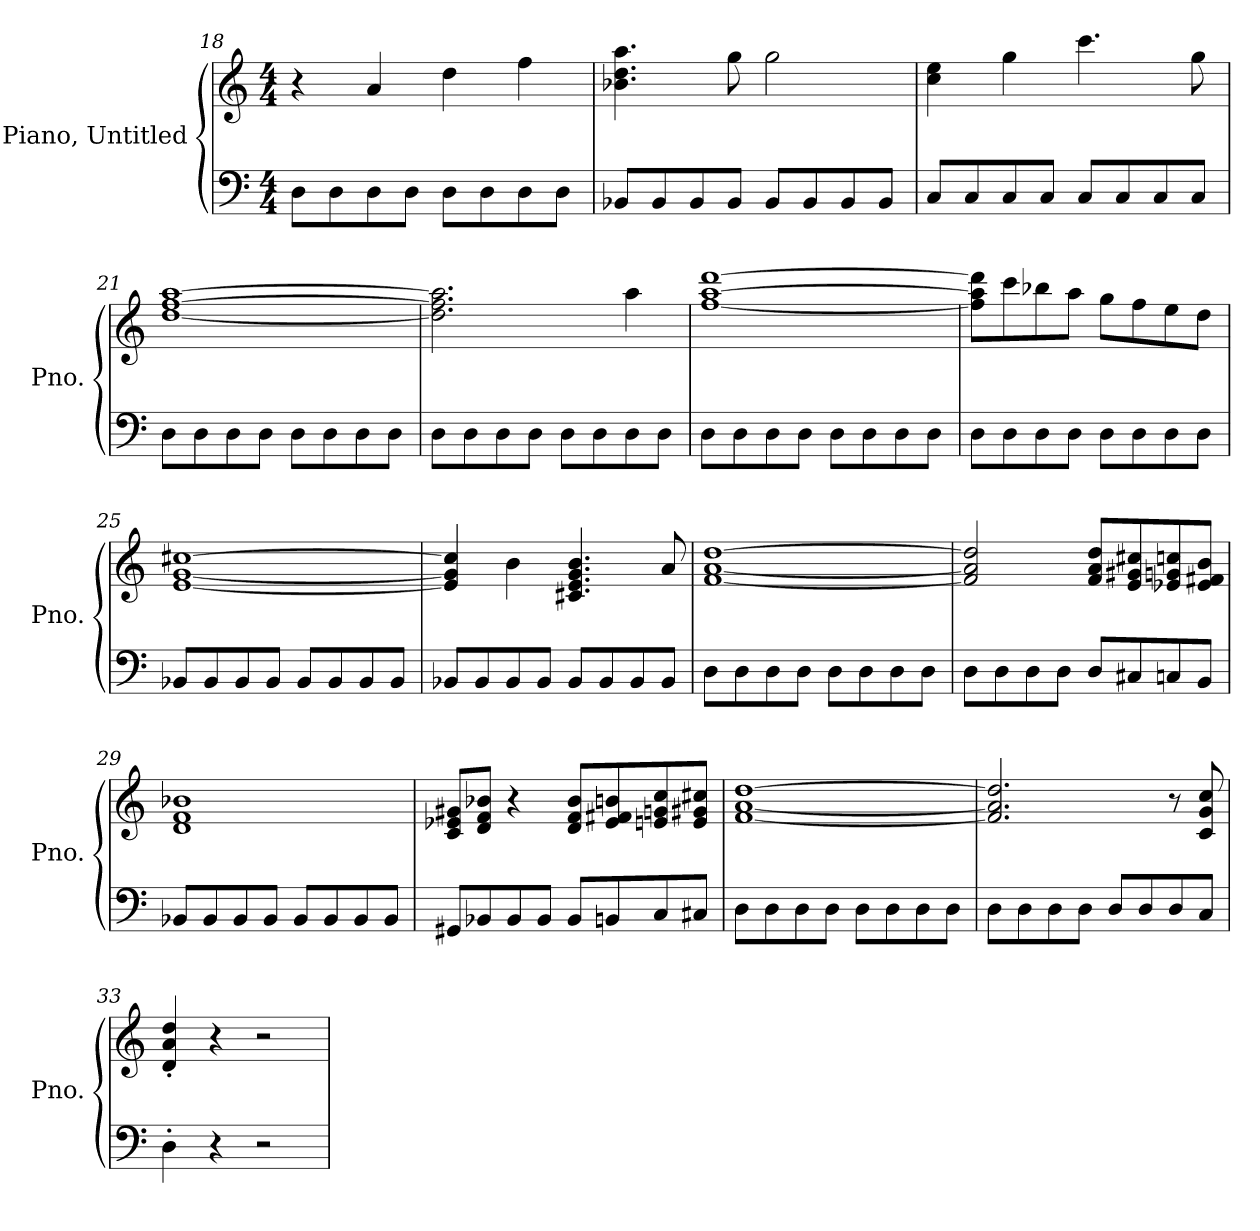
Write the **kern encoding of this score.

**kern	**kern
*part2	*part1
*staff2	*staff1
*I"Piano, Untitled	*I"Piano, Untitled
*I'Pno.	*I'Pno.
*clefF4	*clefG2
*k[]	*k[]
*M4/4	*M4/4
=18	=18
8D\L	4r
8D\	.
8D\	4a/
8D\J	.
8D\L	4dd\
8D\	.
8D\	4ff\
8D\J	.
=19	=19
8BB-X/L	4.b-X\ 4.dd\ 4.aa\
8BB-/	.
8BB-/	.
8BB-/J	8gg\
8BB-/L	2gg\
8BB-/	.
8BB-/	.
8BB-/J	.
=20	=20
8C/L	4cc\ 4ee\
8C/	.
8C/	4gg\
8C/J	.
8C/L	4.ccc\
8C/	.
8C/	.
8C/J	8gg\
=21	=21
8D\L	[1dd [1ff [1aa
8D\	.
8D\	.
8D\J	.
8D\L	.
8D\	.
8D\	.
8D\J	.
!!LO:LB:g=z
=22	=22
8D\L	2.dd\] 2.ff\] 2.aa\]
8D\	.
8D\	.
8D\J	.
8D\L	.
8D\	.
8D\	4aa\
8D\J	.
=23	=23
8D\L	[1ff [1aa [1ddd
8D\	.
8D\	.
8D\J	.
8D\L	.
8D\	.
8D\	.
8D\J	.
=24	=24
8D\L	8ff\] 8aa\] 8ddd\]L
8D\	8ccc\
8D\	8bb-X\
8D\J	8aa\J
8D\L	8gg\L
8D\	8ff\
8D\	8ee\
8D\J	8dd\J
=25	=25
8BB-X/L	[1e [1g [1cc#X
8BB-/	.
8BB-/	.
8BB-/J	.
8BB-/L	.
8BB-/	.
8BB-/	.
8BB-/J	.
=26	=26
8BB-X/L	4e/] 4g/] 4cc#/]
8BB-/	.
8BB-/	4b\
8BB-/J	.
8BB-/L	4.c#X/ 4.e/ 4.g/ 4.b/
8BB-/	.
8BB-/	.
8BB-/J	8a/
!!LO:PB:g=z
=27	=27
8D\L	[1f [1a [1dd
8D\	.
8D\	.
8D\J	.
8D\L	.
8D\	.
8D\	.
8D\J	.
=28	=28
8D\L	2f/] 2a/] 2dd/]
8D\	.
8D\	.
8D\J	.
8D/L	8f/ 8a/ 8dd/L
8C#X/	8e/ 8g#X/ 8cc#X/
8Cn/	8e-X/ 8gn/ 8ccn/
8BB/J	8e-/ 8f#X/ 8b/J
=29	=29
8BB-X/L	1d 1f 1b-X
8BB-/	.
8BB-/	.
8BB-/J	.
8BB-/L	.
8BB-/	.
8BB-/	.
8BB-/J	.
=30	=30
8GG#X/L	8c/ 8e-X/ 8g#X/L
8BB-X/	8d/ 8f/ 8b-X/J
8BB-/	4r
8BB-/J	.
8BB-/L	8d/ 8f/ 8b-/L
8BBn/	8e-/ 8f#X/ 8bn/
8C/	8en/ 8gn/ 8cc/
8C#X/J	8e/ 8g#X/ 8cc#X/J
!!LO:LB:g=z
=31	=31
8D\L	[1f [1a [1dd
8D\	.
8D\	.
8D\J	.
8D\L	.
8D\	.
8D\	.
8D\J	.
=32	=32
8D\L	2.f/] 2.a/] 2.dd/]
8D\	.
8D\	.
8D\J	.
8D/L	.
8D/	.
8D/	8r
8C/J	8c/ 8g/ 8cc/
=33	=33
4D'\	4d/' 4a/' 4dd/'
4r	4r
2r	2r
=	=
*-	*-
